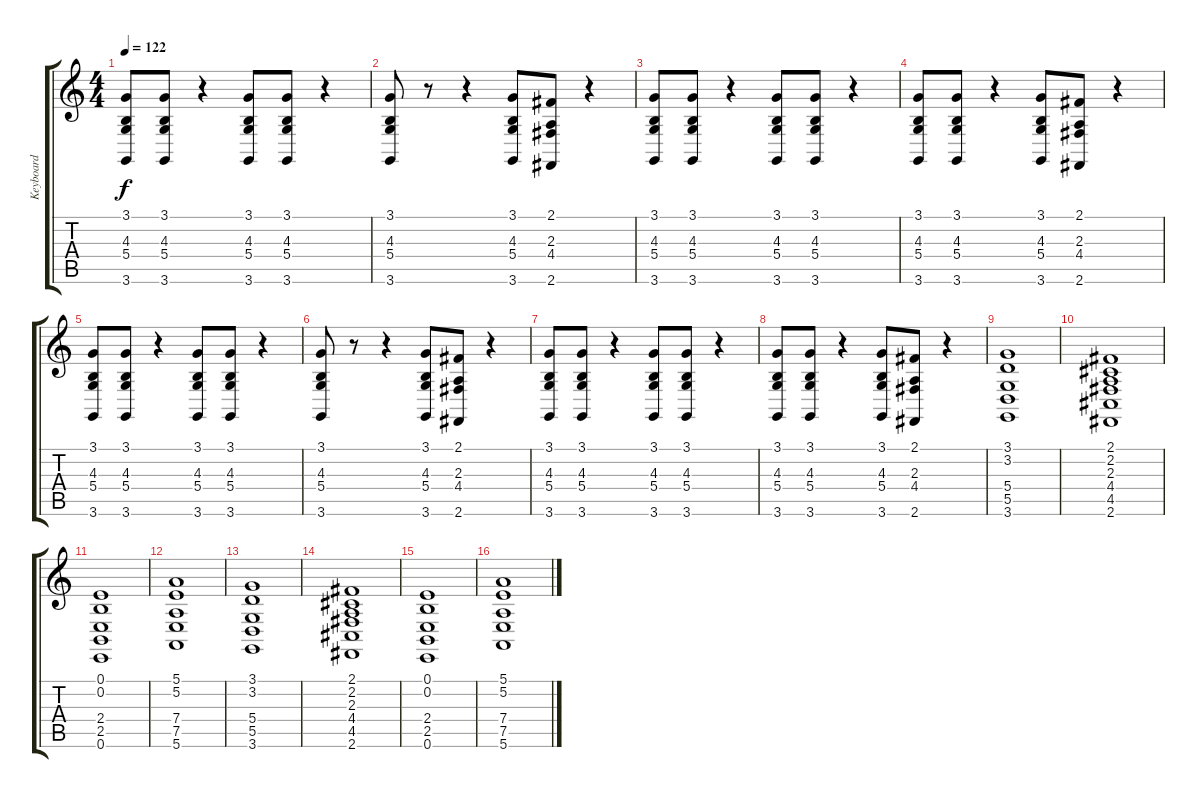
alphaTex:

\track ("Keyboard" "Keyboard") {instrument electricpiano1}
\staff {score tabs}
\tuning (E4 B3 G3 D3 A2 E2) {hide}
\ts (4 4)
\tempo 122
\clef g2
\ks c
(3.1 4.3 5.4 3.6).8{dy f} (3.1 4.3 5.4 3.6).8 r.4 (3.1 4.3 5.4 3.6).8 (3.1 4.3 5.4 3.6).8 r.4 |
(3.1 4.3 5.4 3.6).8 r.8 r.4 (3.1 4.3 5.4 3.6).8 (2.1 2.3 4.4 2.6).8 r.4 |
(3.1 4.3 5.4 3.6).8 (3.1 4.3 5.4 3.6).8 r.4 (3.1 4.3 5.4 3.6).8 (3.1 4.3 5.4 3.6).8 r.4 |
(3.1 4.3 5.4 3.6).8 (3.1 4.3 5.4 3.6).8 r.4 (3.1 4.3 5.4 3.6).8 (2.1 2.3 4.4 2.6).8 r.4 |
(3.1 4.3 5.4 3.6).8 (3.1 4.3 5.4 3.6).8 r.4 (3.1 4.3 5.4 3.6).8 (3.1 4.3 5.4 3.6).8 r.4 |
(3.1 4.3 5.4 3.6).8 r.8 r.4 (3.1 4.3 5.4 3.6).8 (2.1 2.3 4.4 2.6).8 r.4 |
(3.1 4.3 5.4 3.6).8 (3.1 4.3 5.4 3.6).8 r.4 (3.1 4.3 5.4 3.6).8 (3.1 4.3 5.4 3.6).8 r.4 |
(3.1 4.3 5.4 3.6).8 (3.1 4.3 5.4 3.6).8 r.4 (3.1 4.3 5.4 3.6).8 (2.1 2.3 4.4 2.6).8 r.4 |
(3.1 3.2 5.4 5.5 3.6).1 |
(2.1 2.2 2.3 4.4 4.5 2.6).1 |
(0.1 0.2 2.4 2.5 0.6).1 |
(5.1 5.2 7.4 7.5 5.6).1 |
(3.1 3.2 5.4 5.5 3.6).1 |
(2.1 2.2 2.3 4.4 4.5 2.6).1 |
(0.1 0.2 2.4 2.5 0.6).1 |
(5.1 5.2 7.4 7.5 5.6).1
